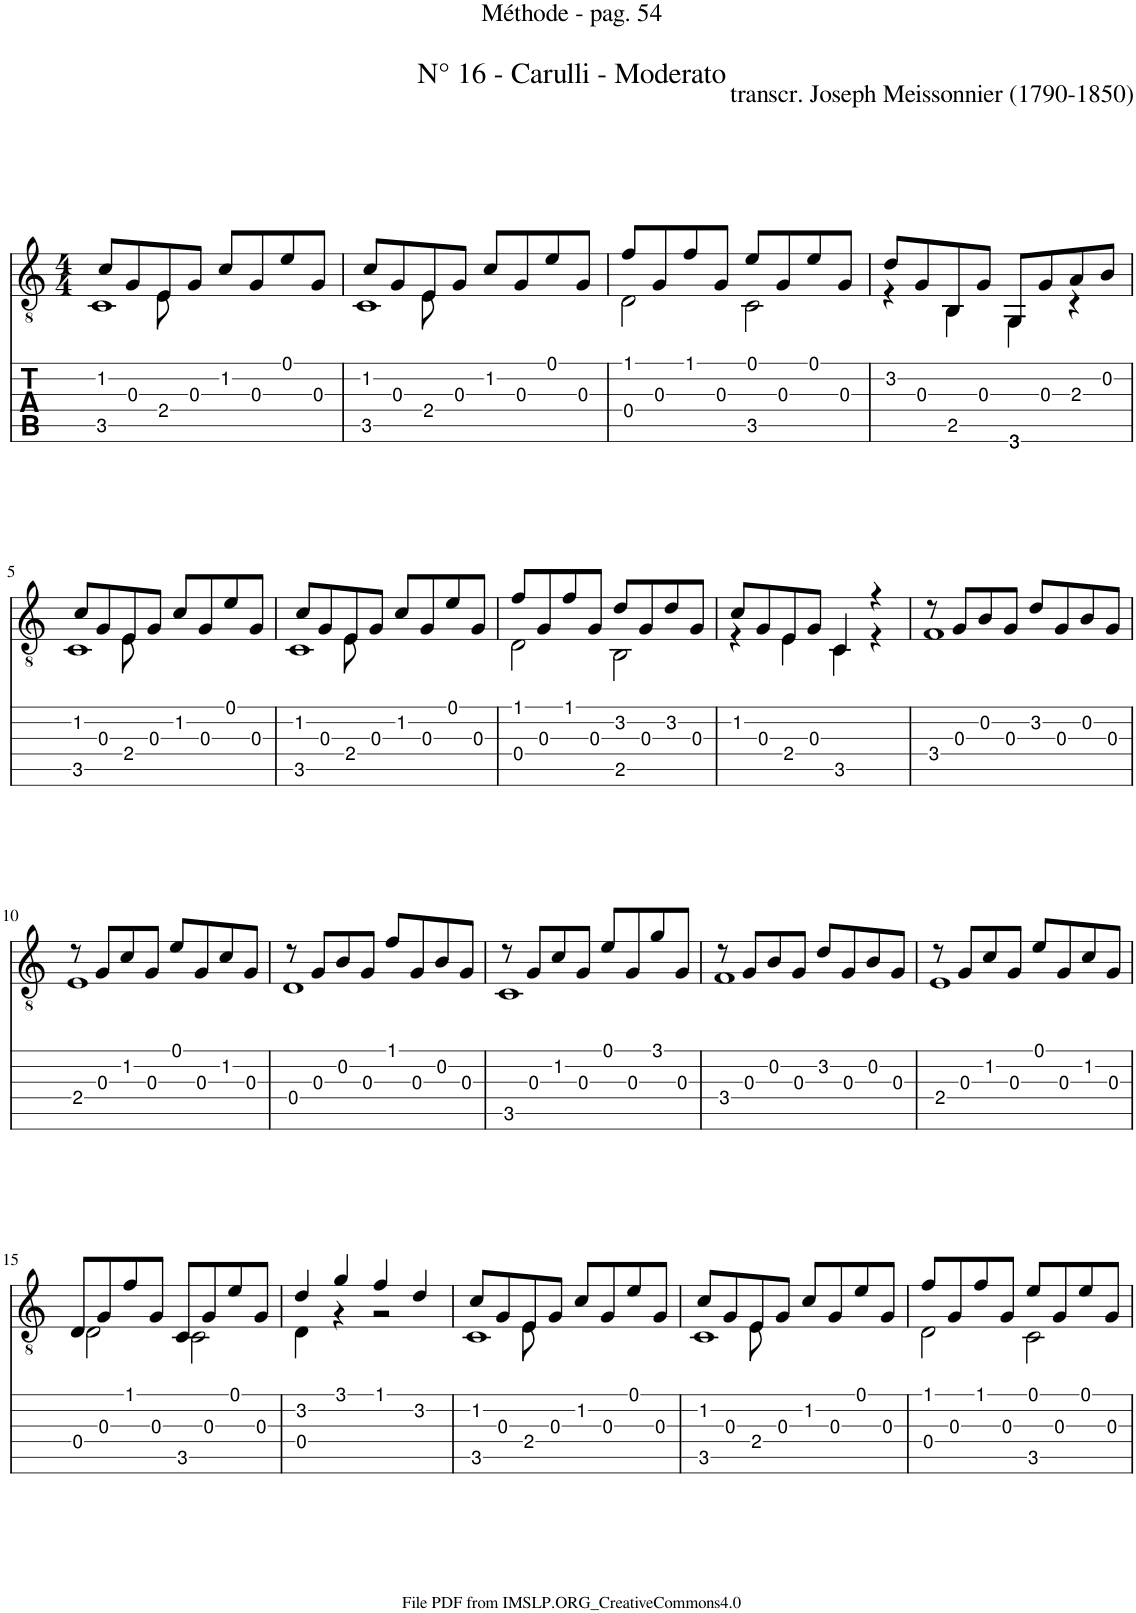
**kern	**kern
*part1	*part1
*staff2	*staff1
*I"Guitar	*
*I'Guit.	*
*stria6	*
*	*clefGv2
*k[]	*k[]
*M4/4	*M4/4
=1	=1
*^	*^
*	*^	*	*^
8cL	4ryy	1C	8c/L	4ryy	1C
8GJ	.	.	8G/	.	.
8EL	8E	.	8E/	8E\	.
8GJ	2ryy	.	8G/J	2ryy	.
8cL	.	.	8c/L	.	.
8GJ	.	.	8G/	.	.
8eL	.	.	8e/	.	.
8GJ	8ryy	.	8G/J	8ryy	.
=2	=2	=2	=2	=2	=2
8cL	4ryy	1C	8c/L	4ryy	1C
8GJ	.	.	8G/	.	.
8EL	8E	.	8E/	8E\	.
8GJ	2ryy	.	8G/J	2ryy	.
8cL	.	.	8c/L	.	.
8GJ	.	.	8G/	.	.
8eL	.	.	8e/	.	.
8GJ	8ryy	.	8G/J	8ryy	.
*	*v	*v	*	*	*
*	*	*	*v	*v
=3	=3	=3	=3
8fL	2D	8f/L	2D\
8GJ	.	8G/	.
8fL	.	8f/	.
8GJ	.	8G/J	.
8eL	2C	8e/L	2C\
8GJ	.	8G/	.
8eL	.	8e/	.
8GJ	.	8G/J	.
=4	=4	=4	=4
8dL	4r	8d/L	4r
8GJ	.	8G/	.
8BBL	4BB	8BB/	4BB\
8GJ	.	8G/J	.
8GGL	4GG	8GG/L	4GG\
8GJ	.	8G/	.
8AL	4r	8A/	4r
8BJ	.	8B/J	.
!!LO:LB:g=z
=5	=5	=5	=5
*	*^	*	*^
8cL	4ryy	1C	8c/L	4ryy	1C
8GJ	.	.	8G/	.	.
8EL	8E	.	8E/	8E\	.
8GJ	2ryy	.	8G/J	2ryy	.
8cL	.	.	8c/L	.	.
8GJ	.	.	8G/	.	.
8eL	.	.	8e/	.	.
8GJ	8ryy	.	8G/J	8ryy	.
=6	=6	=6	=6	=6	=6
8cL	4ryy	1C	8c/L	4ryy	1C
8GJ	.	.	8G/	.	.
8EL	8E	.	8E/	8E\	.
8GJ	2ryy	.	8G/J	2ryy	.
8cL	.	.	8c/L	.	.
8GJ	.	.	8G/	.	.
8eL	.	.	8e/	.	.
8GJ	8ryy	.	8G/J	8ryy	.
*	*v	*v	*	*	*
*	*	*	*v	*v
=7	=7	=7	=7
8fL	2D	8f/L	2D\
8GJ	.	8G/	.
8fL	.	8f/	.
8GJ	.	8G/J	.
8dL	2BB	8d/L	2BB\
8GJ	.	8G/	.
8dL	.	8d/	.
8GJ	.	8G/J	.
=8	=8	=8	=8
8cL	4r	8c/L	4r
8GJ	.	8G/	.
8EL	4E	8E/	4E\
8GJ	.	8G/J	.
4C	4C	4C/	4C\
4r	4r	4r	4r
=9	=9	=9	=9
8r	1F	8r	1F
8G	.	8G/L	.
8BL	.	8B/	.
8GJ	.	8G/J	.
8dL	.	8d/L	.
8GJ	.	8G/	.
8BL	.	8B/	.
8GJ	.	8G/J	.
!!LO:LB:g=z	!!
=10	=10	=10	=10
8r	1E	8r	1E
8G	.	8G/L	.
8cL	.	8c/	.
8GJ	.	8G/J	.
8eL	.	8e/L	.
8GJ	.	8G/	.
8cL	.	8c/	.
8GJ	.	8G/J	.
=11	=11	=11	=11
8r	1D	8r	1D
8G	.	8G/L	.
8BL	.	8B/	.
8GJ	.	8G/J	.
8fL	.	8f/L	.
8GJ	.	8G/	.
8BL	.	8B/	.
8GJ	.	8G/J	.
=12	=12	=12	=12
8r	1C	8r	1C
8G	.	8G/L	.
8cL	.	8c/	.
8GJ	.	8G/J	.
8eL	.	8e/L	.
8GJ	.	8G/	.
8gL	.	8g/	.
8GJ	.	8G/J	.
=13	=13	=13	=13
8r	1F	8r	1F
8G	.	8G/L	.
8BL	.	8B/	.
8GJ	.	8G/J	.
8dL	.	8d/L	.
8GJ	.	8G/	.
8BL	.	8B/	.
8GJ	.	8G/J	.
=14	=14	=14	=14
8r	1E	8r	1E
8G	.	8G/L	.
8cL	.	8c/	.
8GJ	.	8G/J	.
8eL	.	8e/L	.
8GJ	.	8G/	.
8cL	.	8c/	.
8GJ	.	8G/J	.
!!LO:LB:g=z	!!
=15	=15	=15	=15
8DL	2D	8D/L	2D\
8GJ	.	8G/	.
8fL	.	8f/	.
8GJ	.	8G/J	.
8CL	2C	8C/L	2C\
8GJ	.	8G/	.
8eL	.	8e/	.
8GJ	.	8G/J	.
=16	=16	=16	=16
4d	4D	4d/	4D\
4g	4r	4g/	4r
4f	2r	4f/	2r
4d	.	4d/	.
=17	=17	=17	=17
*	*^	*	*^
8cL	1C	4ryy	8c/L	1C	4ryy
8GJ	.	.	8G/	.	.
8EL	.	8E	8E/	.	8E\
8GJ	.	2ryy	8G/J	.	2ryy
8cL	.	.	8c/L	.	.
8GJ	.	.	8G/	.	.
8eL	.	.	8e/	.	.
8GJ	.	8ryy	8G/J	.	8ryy
=18	=18	=18	=18	=18	=18
8cL	1C	4ryy	8c/L	1C	4ryy
8GJ	.	.	8G/	.	.
8EL	.	8E	8E/	.	8E\
8GJ	.	2ryy	8G/J	.	2ryy
8cL	.	.	8c/L	.	.
8GJ	.	.	8G/	.	.
8eL	.	.	8e/	.	.
8GJ	.	8ryy	8G/J	.	8ryy
*	*v	*v	*	*	*
*	*	*	*v	*v
=19	=19	=19	=19
8fL	2D	8f/L	2D\
8GJ	.	8G/	.
8fL	.	8f/	.
8GJ	.	8G/J	.
8eL	2C	8e/L	2C\
8GJ	.	8G/	.
8eL	.	8e/	.
8GJ	.	8G/J	.
*v	*v	*	*
*	*v	*v
=	=
*-	*-
